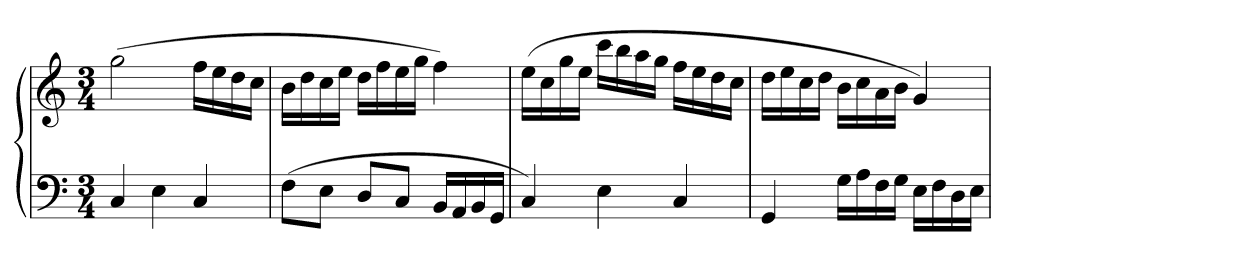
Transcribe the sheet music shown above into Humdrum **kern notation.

**kern	**kern
*part1	*part1
*staff2	*staff1
*clefF4	*clefG2
*k[]	*k[]
*M3/4	*M3/4
=	=
4C	(2gg
4E	.
4C	16ffLL
.	16ee
.	16dd
.	16ccJJ
=44	=44
(8FL	16bLL
.	16dd
8EJ	16cc
.	16eeJJ
8DL	16ddLL
.	16ff
8CJ	16ee
.	16ggJJ
16BBLL	4ff)
16AA	.
16BB	.
16GGJJ	.
=45	=45
4C)	(16eeLL
.	16cc
.	16gg
.	16eeJJ
4E	16cccLL
.	16bb
.	16aa
.	16ggJJ
4C	16ffLL
.	16ee
.	16dd
.	16ccJJ
=46	=46
4GG	16ddLL
.	16ee
.	16cc
.	16ddJJ
16GLL	16bLL
16A	16cc
16F	16a
16GJJ	16bJJ
16ELL	4g)
16F	.
16D	.
16EJJ	.
=	=
*-	*-
